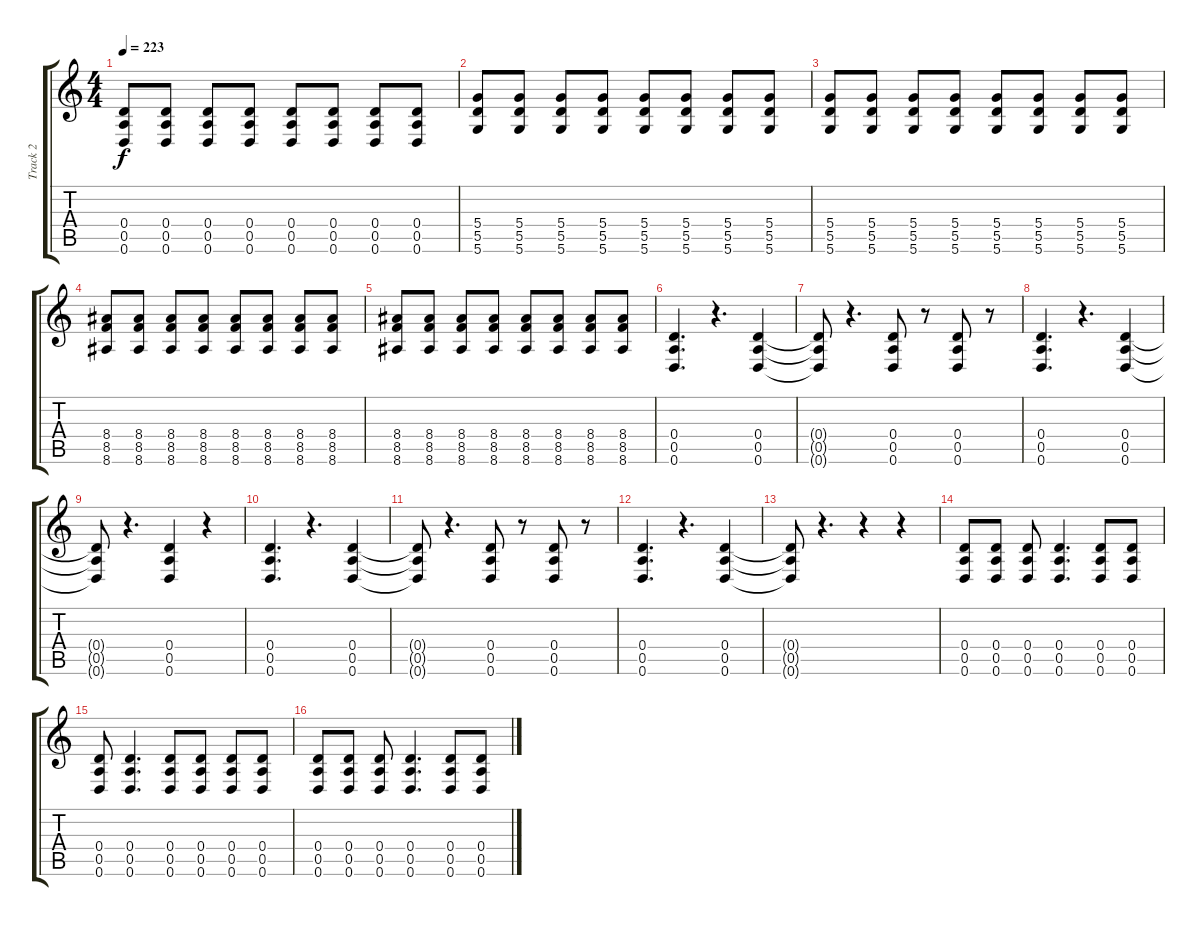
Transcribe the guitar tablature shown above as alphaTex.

\track ("Track 2" "Track 2") {instrument distortionguitar}
\staff {score tabs}
\tuning (E4 B3 G3 D3 A2 D2) {hide}
\ts (4 4)
\tempo 223
\clef g2
\ks c
(0.4 0.5 0.6).8{dy f} (0.4 0.5 0.6).8 (0.4 0.5 0.6).8 (0.4 0.5 0.6).8 (0.4 0.5 0.6).8 (0.4 0.5 0.6).8 (0.4 0.5 0.6).8 (0.4 0.5 0.6).8 |
(5.4 5.5 5.6).8 (5.4 5.5 5.6).8 (5.4 5.5 5.6).8 (5.4 5.5 5.6).8 (5.4 5.5 5.6).8 (5.4 5.5 5.6).8 (5.4 5.5 5.6).8 (5.4 5.5 5.6).8 |
(5.4 5.5 5.6).8 (5.4 5.5 5.6).8 (5.4 5.5 5.6).8 (5.4 5.5 5.6).8 (5.4 5.5 5.6).8 (5.4 5.5 5.6).8 (5.4 5.5 5.6).8 (5.4 5.5 5.6).8 |
(8.4 8.5 8.6).8 (8.4 8.5 8.6).8 (8.4 8.5 8.6).8 (8.4 8.5 8.6).8 (8.4 8.5 8.6).8 (8.4 8.5 8.6).8 (8.4 8.5 8.6).8 (8.4 8.5 8.6).8 |
(8.4 8.5 8.6).8 (8.4 8.5 8.6).8 (8.4 8.5 8.6).8 (8.4 8.5 8.6).8 (8.4 8.5 8.6).8 (8.4 8.5 8.6).8 (8.4 8.5 8.6).8 (8.4 8.5 8.6).8 |
(0.4 0.5 0.6).4{d} r.4{d} (0.4 0.5 0.6).4 |
(0.4{t} 0.5{t} 0.6{t}).8 r.4{d} (0.4 0.5 0.6).8 r.8 (0.4 0.5 0.6).8 r.8 |
(0.4 0.5 0.6).4{d} r.4{d} (0.4 0.5 0.6).4 |
(0.4{t} 0.5{t} 0.6{t}).8 r.4{d} (0.4 0.5 0.6).4 r.4 |
(0.4 0.5 0.6).4{d} r.4{d} (0.4 0.5 0.6).4 |
(0.4{t} 0.5{t} 0.6{t}).8 r.4{d} (0.4 0.5 0.6).8 r.8 (0.4 0.5 0.6).8 r.8 |
(0.4 0.5 0.6).4{d} r.4{d} (0.4 0.5 0.6).4 |
(0.4{t} 0.5{t} 0.6{t}).8 r.4{d} r.4 r.4 |
(0.4 0.5 0.6).8 (0.4 0.5 0.6).8 (0.4 0.5 0.6).8 (0.4 0.5 0.6).4{d} (0.4 0.5 0.6).8 (0.4 0.5 0.6).8 |
(0.4 0.5 0.6).8 (0.4 0.5 0.6).4{d} (0.4 0.5 0.6).8 (0.4 0.5 0.6).8 (0.4 0.5 0.6).8 (0.4 0.5 0.6).8 |
(0.4 0.5 0.6).8 (0.4 0.5 0.6).8 (0.4 0.5 0.6).8 (0.4 0.5 0.6).4{d} (0.4 0.5 0.6).8 (0.4 0.5 0.6).8
